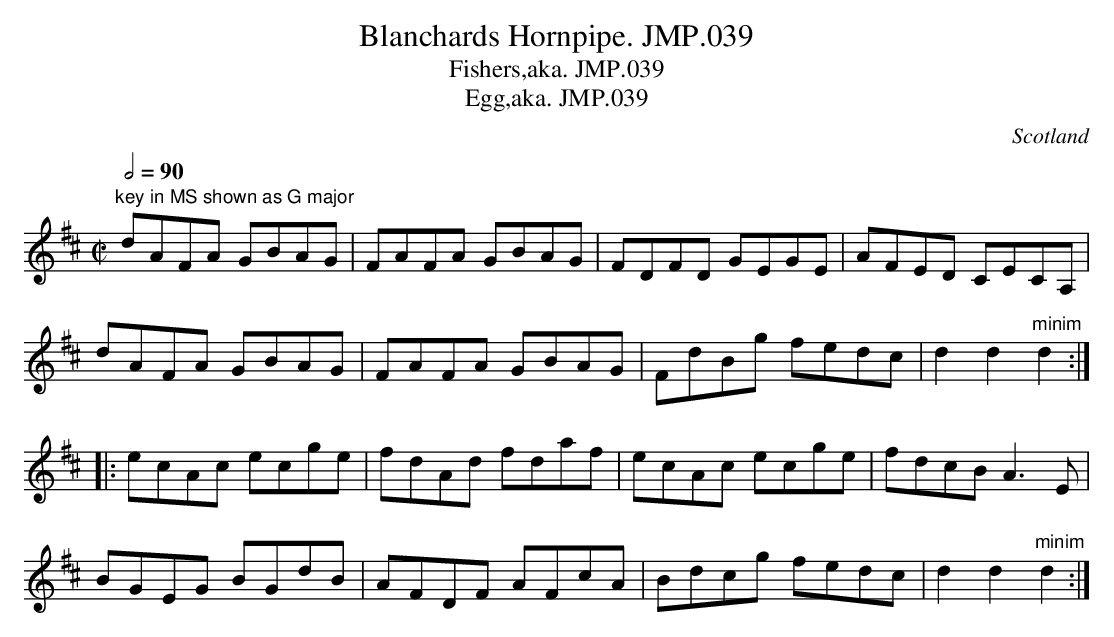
X:1
T:Blanchards Hornpipe. JMP.039
T:Fishers,aka. JMP.039
T:Egg,aka. JMP.039
M:C|
L:1/8
Q:1/2=90
O:Scotland
notC:"38...or Fishers"
K:D major
"key in MS shown as G major"dAFA GBAG |\
FAFA GBAG | FDFD GEGE | AFED CECA, |!
dAFA GBAG |FAFA GBAG | FdBg fedc | d2d2"minim"d2 :|!
|:ecAc ecge | fdAd fdaf | ecAc ecge | fdcB A3 E |!
BGEG BGdB | AFDF AFcA | Bdcg fedc | d2d2"minim"d2 :|
